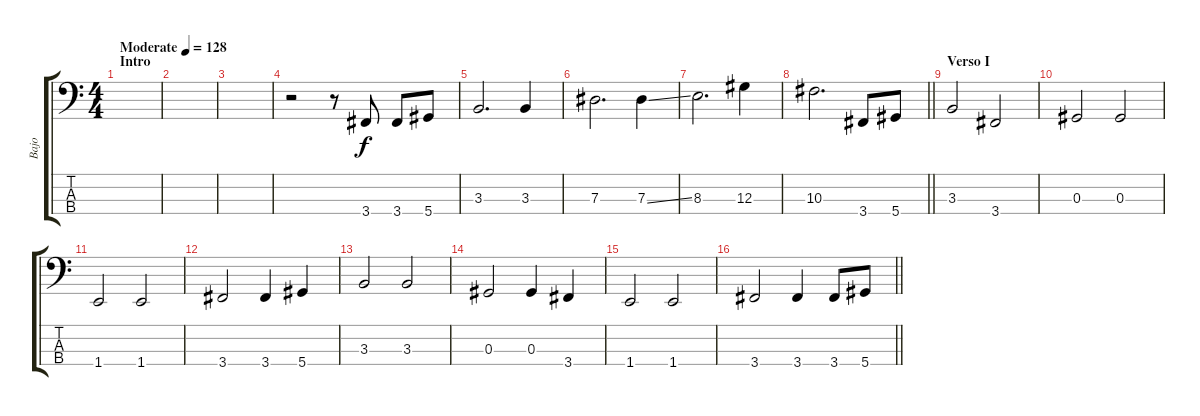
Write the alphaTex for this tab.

\track ("Bajo" "Bajo") {instrument electricbasspick}
\staff {score tabs}
\tuning (Gb2 Db2 Ab1 Eb1) {hide}
\ts (4 4)
\section ("" "Intro")
\tempo (128 "Moderate")
\clef f4
\ks c
|
|
|
r.2 r.8 3.4.8 3.4.8 5.4.8 |
3.3.2{d} 3.3.4 |
7.3.2{d} 7.3{ss}.4 |
8.3.2{d} 12.3.4 |
\barLineRight lightlight
10.3.2{d} 3.4.8 5.4.8 |
\section ("" "Verso I")
3.3.2 3.4.2 |
0.3.2 0.3.2 |
1.4.2 1.4.2 |
3.4.2 3.4.4 5.4.4 |
3.3.2 3.3.2 |
0.3.2 0.3.4 3.4.4 |
1.4.2 1.4.2 |
\barLineRight lightlight
3.4.2 3.4.4 3.4.8 5.4.8
